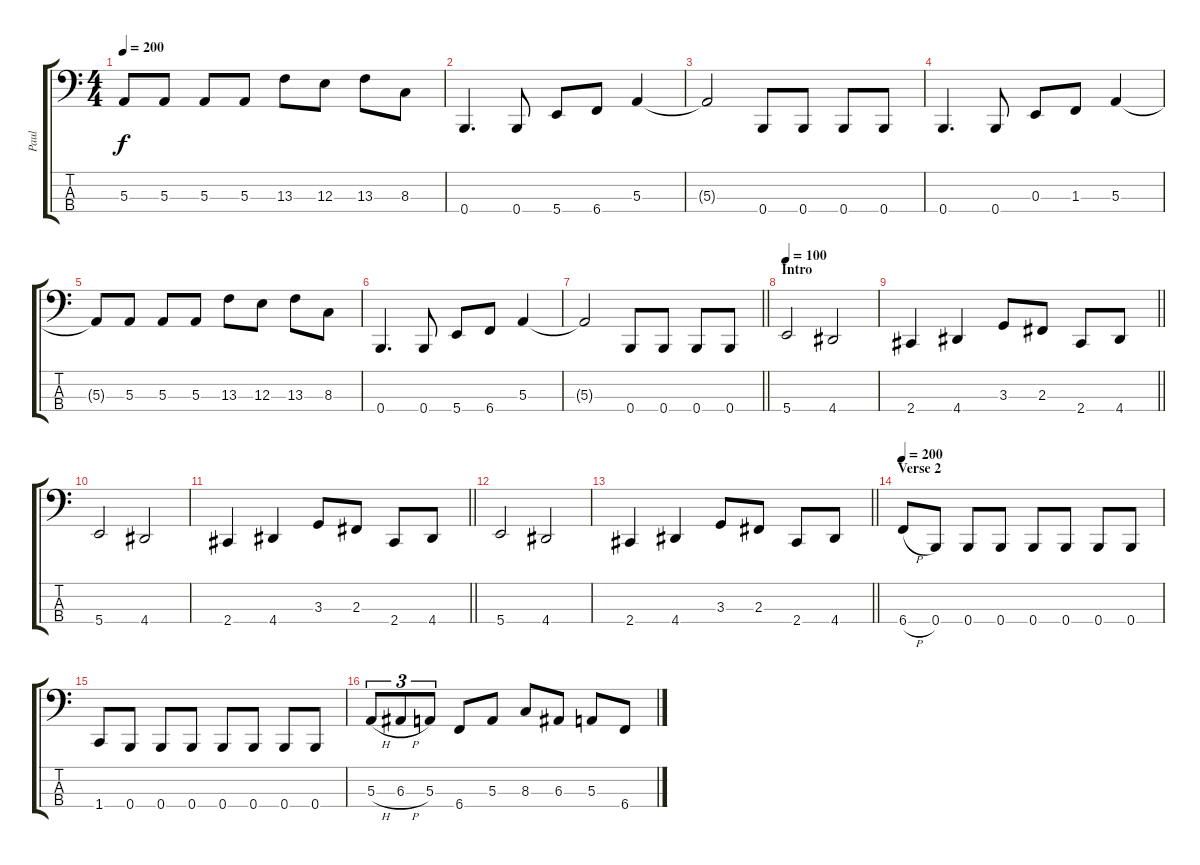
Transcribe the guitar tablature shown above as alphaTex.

\track ("Paul" "Paul") {instrument electricbasspick}
\staff {score tabs}
\tuning (Db1 Ab1 E1 B0) {hide}
\ts (4 4)
\tempo 200
\clef f4
\ks c
5.3{t}.8{dy f} 5.3.8 5.3.8 5.3.8 13.3.8 12.3.8 13.3.8 8.3.8 |
0.4.4{d} 0.4.8 5.4.8 6.4.8 5.3.4 |
5.3{t}.2 0.4.8 0.4.8 0.4.8 0.4.8 |
0.4.4{d} 0.4.8 0.3.8 1.3.8 5.3.4 |
5.3{t}.8 5.3.8 5.3.8 5.3.8 13.3.8 12.3.8 13.3.8 8.3.8 |
0.4.4{d} 0.4.8 5.4.8 6.4.8 5.3.4 |
\barLineRight lightlight
5.3{t}.2 0.4.8 0.4.8 0.4.8 0.4.8 |
\section ("" "Intro")
\tempo 100
5.4.2 4.4.2 |
\barLineRight lightlight
2.4.4 4.4.4 3.3.8 2.3.8 2.4.8 4.4.8 |
5.4.2 4.4.2 |
\barLineRight lightlight
2.4.4 4.4.4 3.3.8 2.3.8 2.4.8 4.4.8 |
5.4.2 4.4.2 |
\barLineRight lightlight
2.4.4 4.4.4 3.3.8 2.3.8 2.4.8 4.4.8 |
\section ("" "Verse 2")
\tempo 200
6.4{h}.8 0.4.8 0.4.8 0.4.8 0.4.8 0.4.8 0.4.8 0.4.8 |
1.4.8 0.4.8 0.4.8 0.4.8 0.4.8 0.4.8 0.4.8 0.4.8 |
5.3{h}.8{tu (3 2)} 6.3{h}.8{tu (3 2)} 5.3.8{tu (3 2)} 6.4.8 5.3.8 8.3.8 6.3.8 5.3.8 6.4.8
